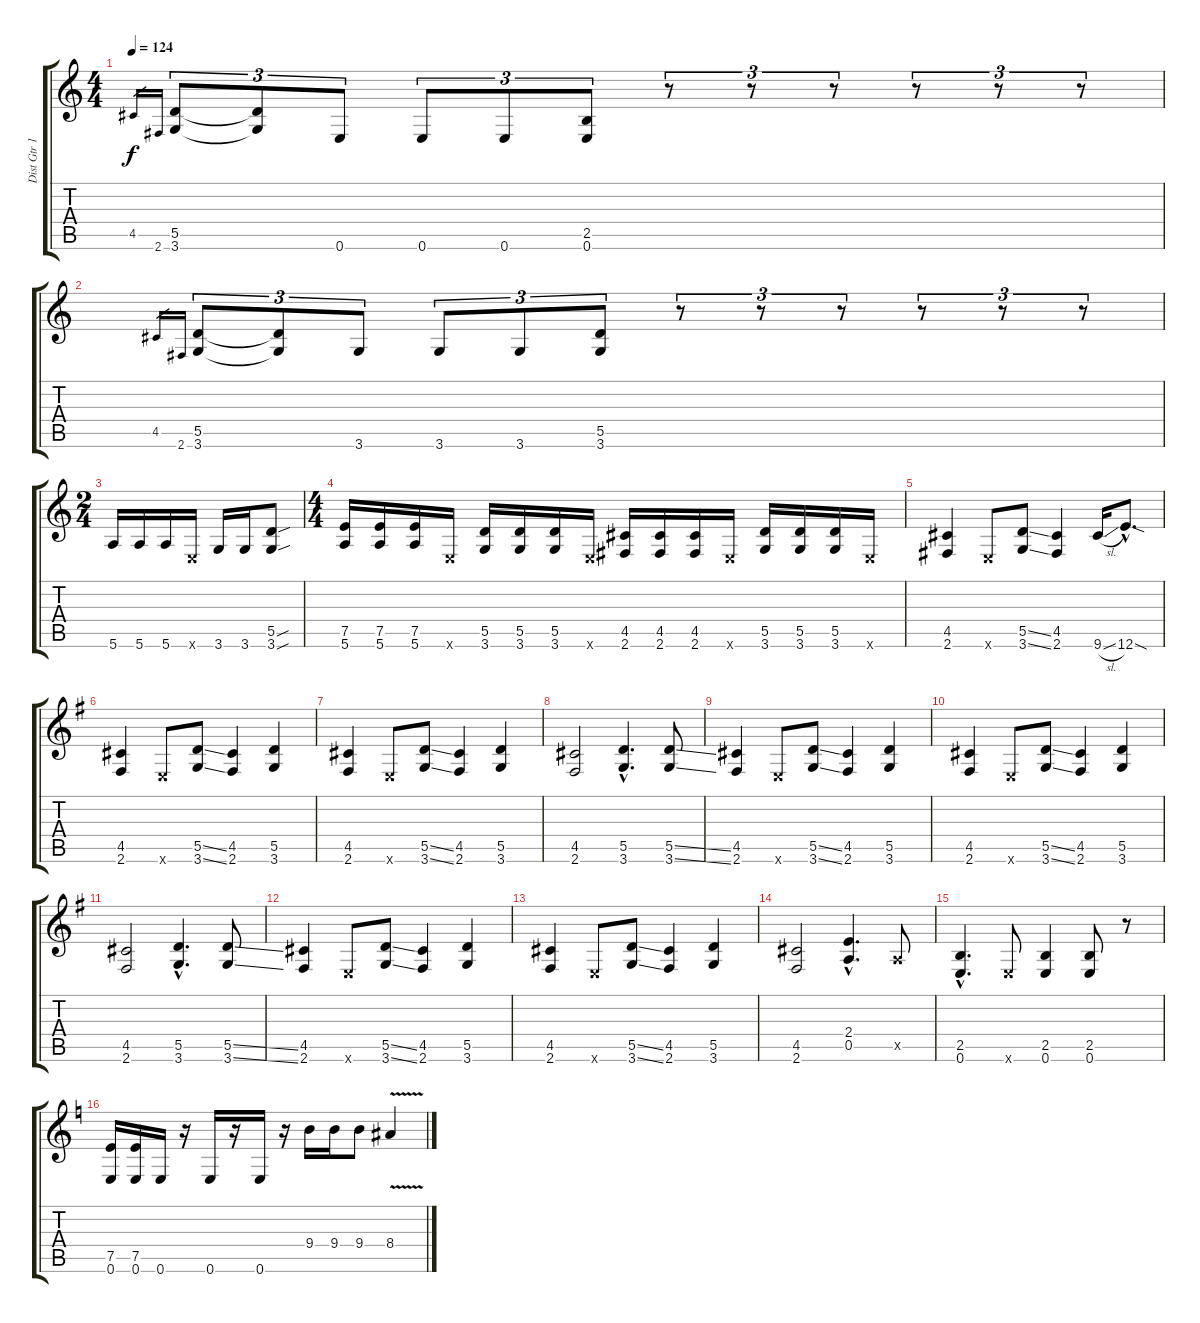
\track ("Dist Gtr 1" "Dist Gtr 1") {instrument distortionguitar}
\staff {score tabs}
\tuning (E4 B3 G3 D3 A2 E2) {hide}
\ts (4 4)
\tempo 124
\clef g2
\ks c
4.5.16{gr dy f} 2.6.16{gr} (5.5 3.6).8{tu (3 2)} (5.5{t} 3.6{t}).8{tu (3 2)} 0.6.8{tu (3 2)} 0.6.8{tu (3 2)} 0.6.8{tu (3 2)} (2.5 0.6).8{tu (3 2)} r.8{tu (3 2)} r.8{tu (3 2)} r.8{tu (3 2)} r.8{tu (3 2)} r.8{tu (3 2)} r.8{tu (3 2)} |
4.5.16{gr} 2.6.16{gr} (5.5 3.6).8{tu (3 2)} (5.5{t} 3.6{t}).8{tu (3 2)} 3.6.8{tu (3 2)} 3.6.8{tu (3 2)} 3.6.8{tu (3 2)} (5.5 3.6).8{tu (3 2)} r.8{tu (3 2)} r.8{tu (3 2)} r.8{tu (3 2)} r.8{tu (3 2)} r.8{tu (3 2)} r.8{tu (3 2)} |
\ts (2 4)
5.6.16 5.6.16 5.6.16 0.6{x}.16 3.6.16 3.6.16 (5.5{sou} 3.6{sou}).8 |
\ts (4 4)
(7.5 5.6).16 (7.5 5.6).16 (7.5 5.6).16 0.6{x}.16 (5.5 3.6).16 (5.5 3.6).16 (5.5 3.6).16 0.6{x}.16 (4.5 2.6).16 (4.5 2.6).16 (4.5 2.6).16 0.6{x}.16 (5.5 3.6).16 (5.5 3.6).16 (5.5 3.6).16 0.6{x}.16 |
(4.5 2.6).4 0.6{x}.8 (5.5{ss} 3.6{ss}).8 (4.5 2.6).4 9.6{sl}.16 12.6{sod hac}.8{d} |
\ks g
(4.5 2.6).4 0.6{x}.8 (5.5{ss} 3.6{ss}).8 (4.5 2.6).4 (5.5 3.6).4 |
(4.5 2.6).4 0.6{x}.8 (5.5{ss} 3.6{ss}).8 (4.5 2.6).4 (5.5 3.6).4 |
(4.5 2.6).2 (5.5{hac} 3.6{hac}).4{d} (5.5{ss} 3.6{ss}).8 |
(4.5 2.6).4 0.6{x}.8 (5.5{ss} 3.6{ss}).8 (4.5 2.6).4 (5.5 3.6).4 |
(4.5 2.6).4 0.6{x}.8 (5.5{ss} 3.6{ss}).8 (4.5 2.6).4 (5.5 3.6).4 |
(4.5 2.6).2 (5.5{hac} 3.6{hac}).4{d} (5.5{ss} 3.6{ss}).8 |
(4.5 2.6).4 0.6{x}.8 (5.5{ss} 3.6{ss}).8 (4.5 2.6).4 (5.5 3.6).4 |
(4.5 2.6).4 0.6{x}.8 (5.5{ss} 3.6{ss}).8 (4.5 2.6).4 (5.5 3.6).4 |
(4.5 2.6).2 (2.4{hac} 0.5{hac}).4{d} 0.5{x}.8 |
(2.5{hac} 0.6{hac}).4{d} 0.6{x}.8 (2.5 0.6).4 (2.5 0.6).8 r.8 |
\ks c
(7.5 0.6).16 (7.5 0.6).16 0.6.16 r.16 0.6.16 r.16 0.6.16 r.16 9.4.16 9.4.16 9.4.8 8.4{v}.4
